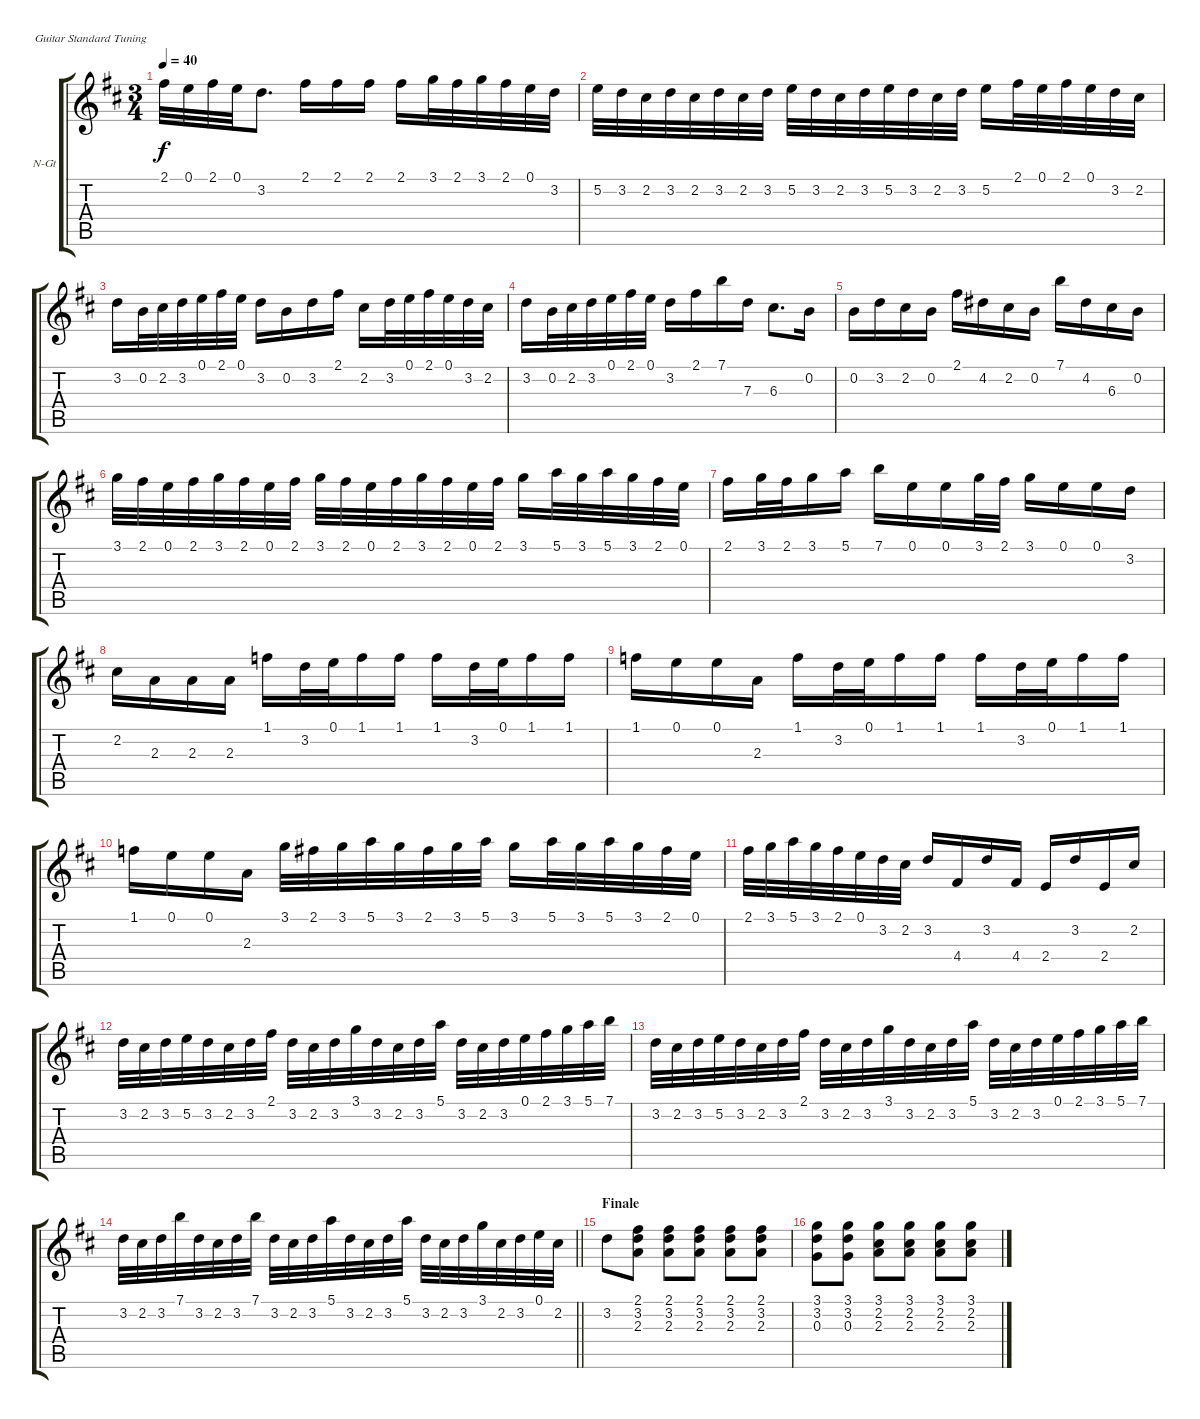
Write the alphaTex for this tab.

\bracketExtendMode groupsimilarinstruments
\firstSystemTrackNameOrientation horizontal
\otherSystemsTrackNameOrientation horizontal
\track ("Guitar 1" "N-Gt") {instrument acousticguitarnylon}
\staff {score tabs}
\tuning (E4 B3 G3 D3 A2 E2)
\ts (3 4)
\tempo 40
\clef g2
\ks d
2.1.32{dy f} 0.1.32 2.1.32 0.1.32 3.2.8{d} 2.1.16 2.1.16 2.1.16 2.1.16 3.1.32 2.1.32 3.1.32 2.1.32 0.1.32 3.2.32 |
5.2.32 3.2.32 2.2.32 3.2.32 2.2.32 3.2.32 2.2.32 3.2.32 5.2.32 3.2.32 2.2.32 3.2.32 5.2.32 3.2.32 2.2.32 3.2.32 5.2.16 2.1.32 0.1.32 2.1.32 0.1.32 3.2.32 2.2.32 |
3.2.16 0.2.32 2.2.32 3.2.32 0.1.32 2.1.32 0.1.32 3.2.16 0.2.16 3.2.16 2.1.16 2.2.16 3.2.32 0.1.32 2.1.32 0.1.32 3.2.32 2.2.32 |
3.2.16 0.2.32 2.2.32 3.2.32 0.1.32 2.1.32 0.1.32 3.2.16 2.1.16 7.1.16 7.3.16 6.3.8{d} 0.2.16 |
0.2.16 3.2.16 2.2.16 0.2.16 2.1.16 4.2.16 2.2.16 0.2.16 7.1.16 4.2.16 6.3.16 0.2.16 |
3.1.32 2.1.32 0.1.32 2.1.32 3.1.32 2.1.32 0.1.32 2.1.32 3.1.32 2.1.32 0.1.32 2.1.32 3.1.32 2.1.32 0.1.32 2.1.32 3.1.16 5.1.32 3.1.32 5.1.32 3.1.32 2.1.32 0.1.32 |
2.1.16 3.1.32 2.1.32 3.1.16 5.1.16 7.1.16 0.1.16 0.1.16 3.1.32 2.1.32 3.1.16 0.1.16 0.1.16 3.2.16 |
2.2.16 2.3.16 2.3.16 2.3.16 1.1.16 3.2.32 0.1.32 1.1.16 1.1.16 1.1.16 3.2.32 0.1.32 1.1.16 1.1.16 |
1.1.16 0.1.16 0.1.16 2.3.16 1.1.16 3.2.32 0.1.32 1.1.16 1.1.16 1.1.16 3.2.32 0.1.32 1.1.16 1.1.16 |
1.1.16 0.1.16 0.1.16 2.3.16 3.1.32 2.1.32 3.1.32 5.1.32 3.1.32 2.1.32 3.1.32 5.1.32 3.1.16 5.1.32 3.1.32 5.1.32 3.1.32 2.1.32 0.1.32 |
2.1.32 3.1.32 5.1.32 3.1.32 2.1.32 0.1.32 3.2.32 2.2.32 3.2.16 4.4.16 3.2.16 4.4.16 2.4.16 3.2.16 2.4.16 2.2.16 |
3.2.32 2.2.32 3.2.32 5.2.32 3.2.32 2.2.32 3.2.32 2.1.32 3.2.32 2.2.32 3.2.32 3.1.32 3.2.32 2.2.32 3.2.32 5.1.32 3.2.32 2.2.32 3.2.32 0.1.32 2.1.32 3.1.32 5.1.32 7.1.32 |
3.2.32 2.2.32 3.2.32 5.2.32 3.2.32 2.2.32 3.2.32 2.1.32 3.2.32 2.2.32 3.2.32 3.1.32 3.2.32 2.2.32 3.2.32 5.1.32 3.2.32 2.2.32 3.2.32 0.1.32 2.1.32 3.1.32 5.1.32 7.1.32 |
\barLineRight lightlight
3.2.32 2.2.32 3.2.32 7.1.32 3.2.32 2.2.32 3.2.32 7.1.32 3.2.32 2.2.32 3.2.32 5.1.32 3.2.32 2.2.32 3.2.32 5.1.32 3.2.32 2.2.32 3.2.32 3.1.32 2.2.32 3.2.32 0.1.32 2.2.32 |
\section ("" "Finale")
3.2.8 (2.1 3.2 2.3).8 (2.1 3.2 2.3).8 (2.1 3.2 2.3).8 (2.1 3.2 2.3).8 (2.1 3.2 2.3).8 |
(3.1 3.2 0.3).8 (3.1 3.2 0.3).8 (3.1 2.2 2.3).8 (3.1 2.2 2.3).8 (3.1 2.2 2.3).8 (3.1 2.2 2.3).8
